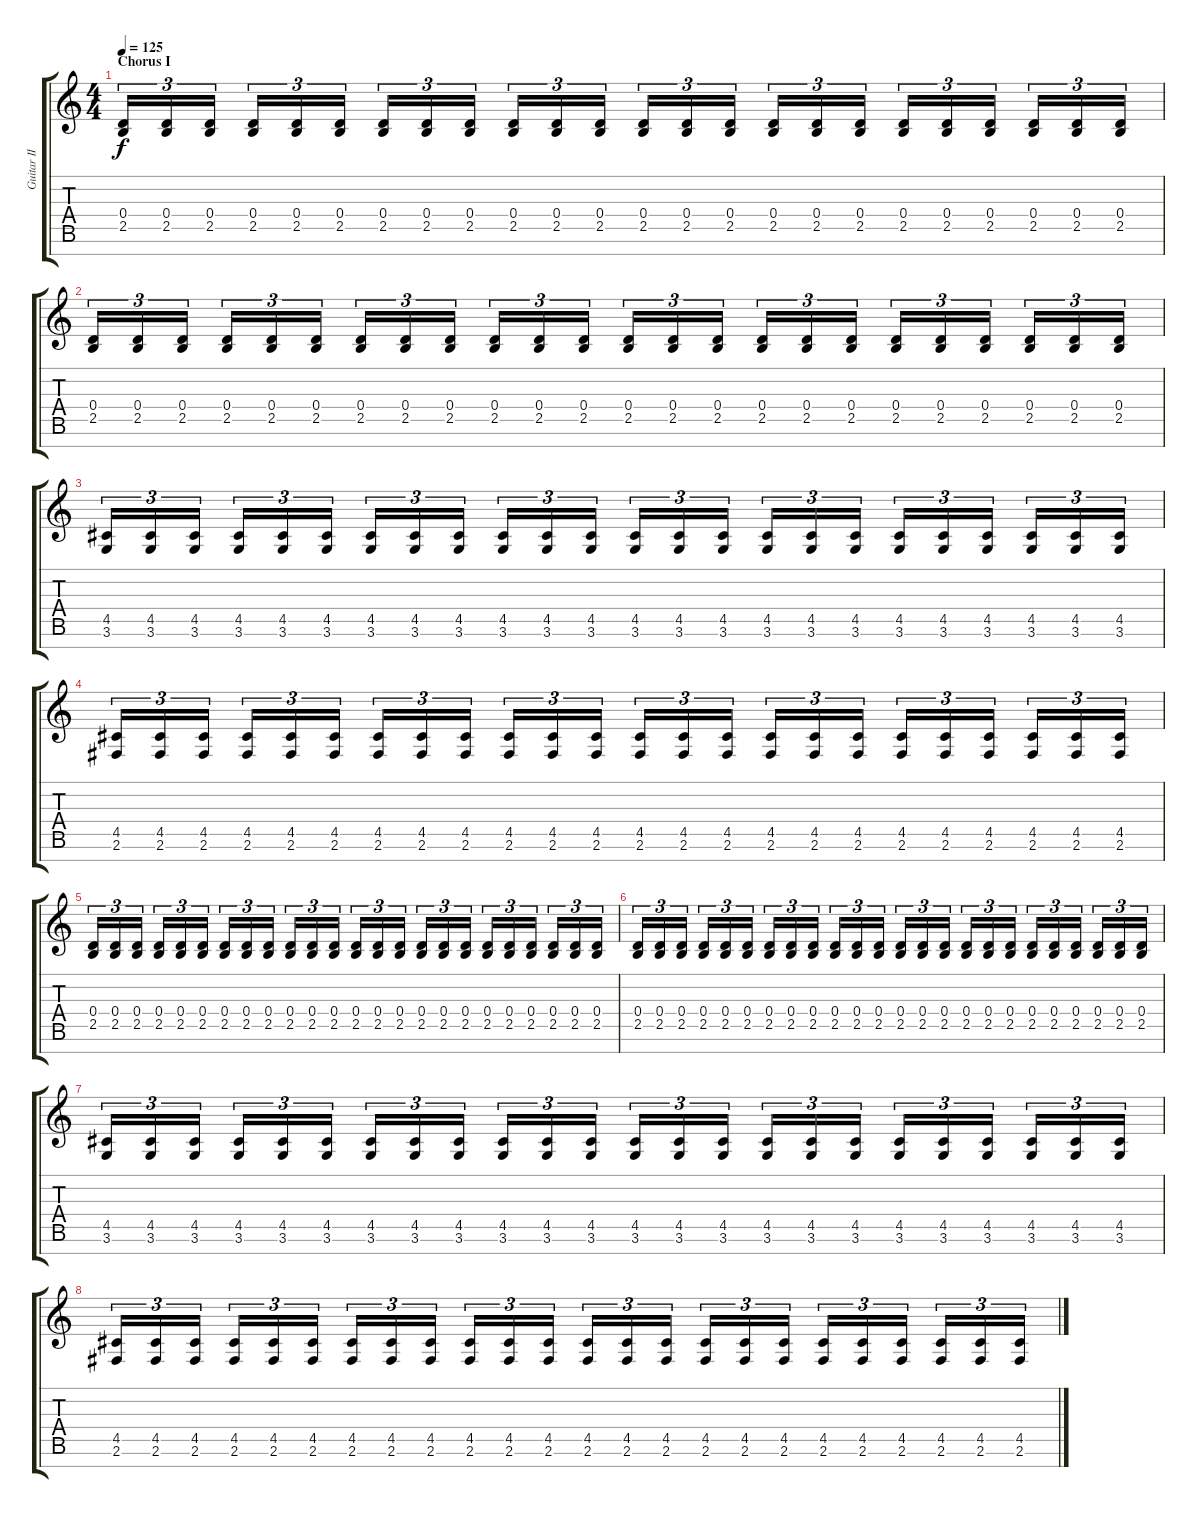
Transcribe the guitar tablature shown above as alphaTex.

\track ("Guitar II" "Guitar II") {instrument distortionguitar}
\staff {score tabs}
\tuning (E4 B3 G3 D3 A2 E2 B1) {hide}
\ts (4 4)
\section ("" "Chorus I")
\tempo 125
\clef g2
\ks c
(0.4 2.5).16{tu (3 2) dy f} (0.4 2.5).16{tu (3 2)} (0.4 2.5).16{tu (3 2)} (0.4 2.5).16{tu (3 2)} (0.4 2.5).16{tu (3 2)} (0.4 2.5).16{tu (3 2)} (0.4 2.5).16{tu (3 2)} (0.4 2.5).16{tu (3 2)} (0.4 2.5).16{tu (3 2)} (0.4 2.5).16{tu (3 2)} (0.4 2.5).16{tu (3 2)} (0.4 2.5).16{tu (3 2)} (0.4 2.5).16{tu (3 2)} (0.4 2.5).16{tu (3 2)} (0.4 2.5).16{tu (3 2)} (0.4 2.5).16{tu (3 2)} (0.4 2.5).16{tu (3 2)} (0.4 2.5).16{tu (3 2)} (0.4 2.5).16{tu (3 2)} (0.4 2.5).16{tu (3 2)} (0.4 2.5).16{tu (3 2)} (0.4 2.5).16{tu (3 2)} (0.4 2.5).16{tu (3 2)} (0.4 2.5).16{tu (3 2)} |
(0.4 2.5).16{tu (3 2)} (0.4 2.5).16{tu (3 2)} (0.4 2.5).16{tu (3 2)} (0.4 2.5).16{tu (3 2)} (0.4 2.5).16{tu (3 2)} (0.4 2.5).16{tu (3 2)} (0.4 2.5).16{tu (3 2)} (0.4 2.5).16{tu (3 2)} (0.4 2.5).16{tu (3 2)} (0.4 2.5).16{tu (3 2)} (0.4 2.5).16{tu (3 2)} (0.4 2.5).16{tu (3 2)} (0.4 2.5).16{tu (3 2)} (0.4 2.5).16{tu (3 2)} (0.4 2.5).16{tu (3 2)} (0.4 2.5).16{tu (3 2)} (0.4 2.5).16{tu (3 2)} (0.4 2.5).16{tu (3 2)} (0.4 2.5).16{tu (3 2)} (0.4 2.5).16{tu (3 2)} (0.4 2.5).16{tu (3 2)} (0.4 2.5).16{tu (3 2)} (0.4 2.5).16{tu (3 2)} (0.4 2.5).16{tu (3 2)} |
(4.5 3.6).16{tu (3 2)} (4.5 3.6).16{tu (3 2)} (4.5 3.6).16{tu (3 2)} (4.5 3.6).16{tu (3 2)} (4.5 3.6).16{tu (3 2)} (4.5 3.6).16{tu (3 2)} (4.5 3.6).16{tu (3 2)} (4.5 3.6).16{tu (3 2)} (4.5 3.6).16{tu (3 2)} (4.5 3.6).16{tu (3 2)} (4.5 3.6).16{tu (3 2)} (4.5 3.6).16{tu (3 2)} (4.5 3.6).16{tu (3 2)} (4.5 3.6).16{tu (3 2)} (4.5 3.6).16{tu (3 2)} (4.5 3.6).16{tu (3 2)} (4.5 3.6).16{tu (3 2)} (4.5 3.6).16{tu (3 2)} (4.5 3.6).16{tu (3 2)} (4.5 3.6).16{tu (3 2)} (4.5 3.6).16{tu (3 2)} (4.5 3.6).16{tu (3 2)} (4.5 3.6).16{tu (3 2)} (4.5 3.6).16{tu (3 2)} |
(4.5 2.6).16{tu (3 2)} (4.5 2.6).16{tu (3 2)} (4.5 2.6).16{tu (3 2)} (4.5 2.6).16{tu (3 2)} (4.5 2.6).16{tu (3 2)} (4.5 2.6).16{tu (3 2)} (4.5 2.6).16{tu (3 2)} (4.5 2.6).16{tu (3 2)} (4.5 2.6).16{tu (3 2)} (4.5 2.6).16{tu (3 2)} (4.5 2.6).16{tu (3 2)} (4.5 2.6).16{tu (3 2)} (4.5 2.6).16{tu (3 2)} (4.5 2.6).16{tu (3 2)} (4.5 2.6).16{tu (3 2)} (4.5 2.6).16{tu (3 2)} (4.5 2.6).16{tu (3 2)} (4.5 2.6).16{tu (3 2)} (4.5 2.6).16{tu (3 2)} (4.5 2.6).16{tu (3 2)} (4.5 2.6).16{tu (3 2)} (4.5 2.6).16{tu (3 2)} (4.5 2.6).16{tu (3 2)} (4.5 2.6).16{tu (3 2)} |
(0.4 2.5).16{tu (3 2)} (0.4 2.5).16{tu (3 2)} (0.4 2.5).16{tu (3 2)} (0.4 2.5).16{tu (3 2)} (0.4 2.5).16{tu (3 2)} (0.4 2.5).16{tu (3 2)} (0.4 2.5).16{tu (3 2)} (0.4 2.5).16{tu (3 2)} (0.4 2.5).16{tu (3 2)} (0.4 2.5).16{tu (3 2)} (0.4 2.5).16{tu (3 2)} (0.4 2.5).16{tu (3 2)} (0.4 2.5).16{tu (3 2)} (0.4 2.5).16{tu (3 2)} (0.4 2.5).16{tu (3 2)} (0.4 2.5).16{tu (3 2)} (0.4 2.5).16{tu (3 2)} (0.4 2.5).16{tu (3 2)} (0.4 2.5).16{tu (3 2)} (0.4 2.5).16{tu (3 2)} (0.4 2.5).16{tu (3 2)} (0.4 2.5).16{tu (3 2)} (0.4 2.5).16{tu (3 2)} (0.4 2.5).16{tu (3 2)} |
(0.4 2.5).16{tu (3 2)} (0.4 2.5).16{tu (3 2)} (0.4 2.5).16{tu (3 2)} (0.4 2.5).16{tu (3 2)} (0.4 2.5).16{tu (3 2)} (0.4 2.5).16{tu (3 2)} (0.4 2.5).16{tu (3 2)} (0.4 2.5).16{tu (3 2)} (0.4 2.5).16{tu (3 2)} (0.4 2.5).16{tu (3 2)} (0.4 2.5).16{tu (3 2)} (0.4 2.5).16{tu (3 2)} (0.4 2.5).16{tu (3 2)} (0.4 2.5).16{tu (3 2)} (0.4 2.5).16{tu (3 2)} (0.4 2.5).16{tu (3 2)} (0.4 2.5).16{tu (3 2)} (0.4 2.5).16{tu (3 2)} (0.4 2.5).16{tu (3 2)} (0.4 2.5).16{tu (3 2)} (0.4 2.5).16{tu (3 2)} (0.4 2.5).16{tu (3 2)} (0.4 2.5).16{tu (3 2)} (0.4 2.5).16{tu (3 2)} |
(4.5 3.6).16{tu (3 2)} (4.5 3.6).16{tu (3 2)} (4.5 3.6).16{tu (3 2)} (4.5 3.6).16{tu (3 2)} (4.5 3.6).16{tu (3 2)} (4.5 3.6).16{tu (3 2)} (4.5 3.6).16{tu (3 2)} (4.5 3.6).16{tu (3 2)} (4.5 3.6).16{tu (3 2)} (4.5 3.6).16{tu (3 2)} (4.5 3.6).16{tu (3 2)} (4.5 3.6).16{tu (3 2)} (4.5 3.6).16{tu (3 2)} (4.5 3.6).16{tu (3 2)} (4.5 3.6).16{tu (3 2)} (4.5 3.6).16{tu (3 2)} (4.5 3.6).16{tu (3 2)} (4.5 3.6).16{tu (3 2)} (4.5 3.6).16{tu (3 2)} (4.5 3.6).16{tu (3 2)} (4.5 3.6).16{tu (3 2)} (4.5 3.6).16{tu (3 2)} (4.5 3.6).16{tu (3 2)} (4.5 3.6).16{tu (3 2)} |
(4.5 2.6).16{tu (3 2)} (4.5 2.6).16{tu (3 2)} (4.5 2.6).16{tu (3 2)} (4.5 2.6).16{tu (3 2)} (4.5 2.6).16{tu (3 2)} (4.5 2.6).16{tu (3 2)} (4.5 2.6).16{tu (3 2)} (4.5 2.6).16{tu (3 2)} (4.5 2.6).16{tu (3 2)} (4.5 2.6).16{tu (3 2)} (4.5 2.6).16{tu (3 2)} (4.5 2.6).16{tu (3 2)} (4.5 2.6).16{tu (3 2)} (4.5 2.6).16{tu (3 2)} (4.5 2.6).16{tu (3 2)} (4.5 2.6).16{tu (3 2)} (4.5 2.6).16{tu (3 2)} (4.5 2.6).16{tu (3 2)} (4.5 2.6).16{tu (3 2)} (4.5 2.6).16{tu (3 2)} (4.5 2.6).16{tu (3 2)} (4.5 2.6).16{tu (3 2)} (4.5 2.6).16{tu (3 2)} (4.5 2.6).16{tu (3 2)}
